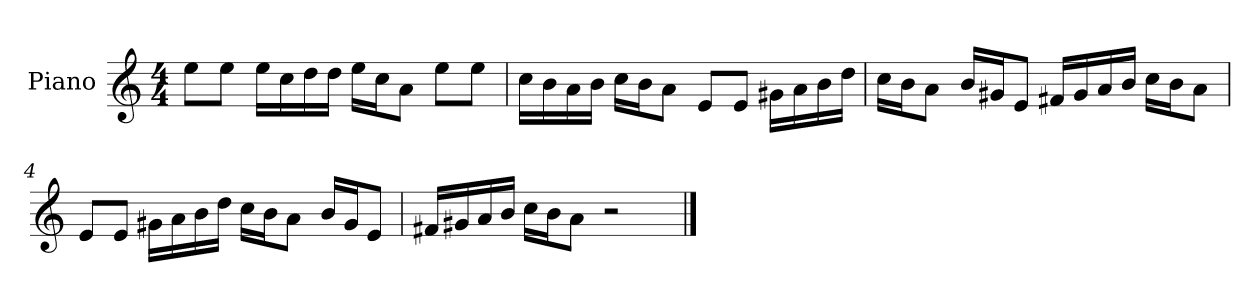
**kern
*part1
*staff1
*I"Piano
*I'P-no
*clefG2
*k[]
*M4/4
*MM90
=1
8ee\L
8ee\J
16ee\LL
16cc\
16dd\
16dd\JJ
16ee\LL
16cc\J
8a\J
8ee\L
8ee\J
=2
16cc\LL
16b\
16a\
16b\JJ
16cc\LL
16b\J
8a\J
8e/L
8e/J
16g#X\LL
16a\
16b\
16dd\JJ
=3
16cc\LL
16b\J
8a\J
16b/LL
16g#X/J
8e/J
16f#X/LL
16g#/
16a/
16b/JJ
16cc\LL
16b\J
8a\J
!!LO:LB:g=z
=4
8e/L
8e/J
16g#X\LL
16a\
16b\
16dd\JJ
16cc\LL
16b\J
8a\J
16b/LL
16g#/J
8e/J
=5
16f#X/LL
16g#X/
16a/
16b/JJ
16cc\LL
16b\J
8a\J
2r
==
*-
